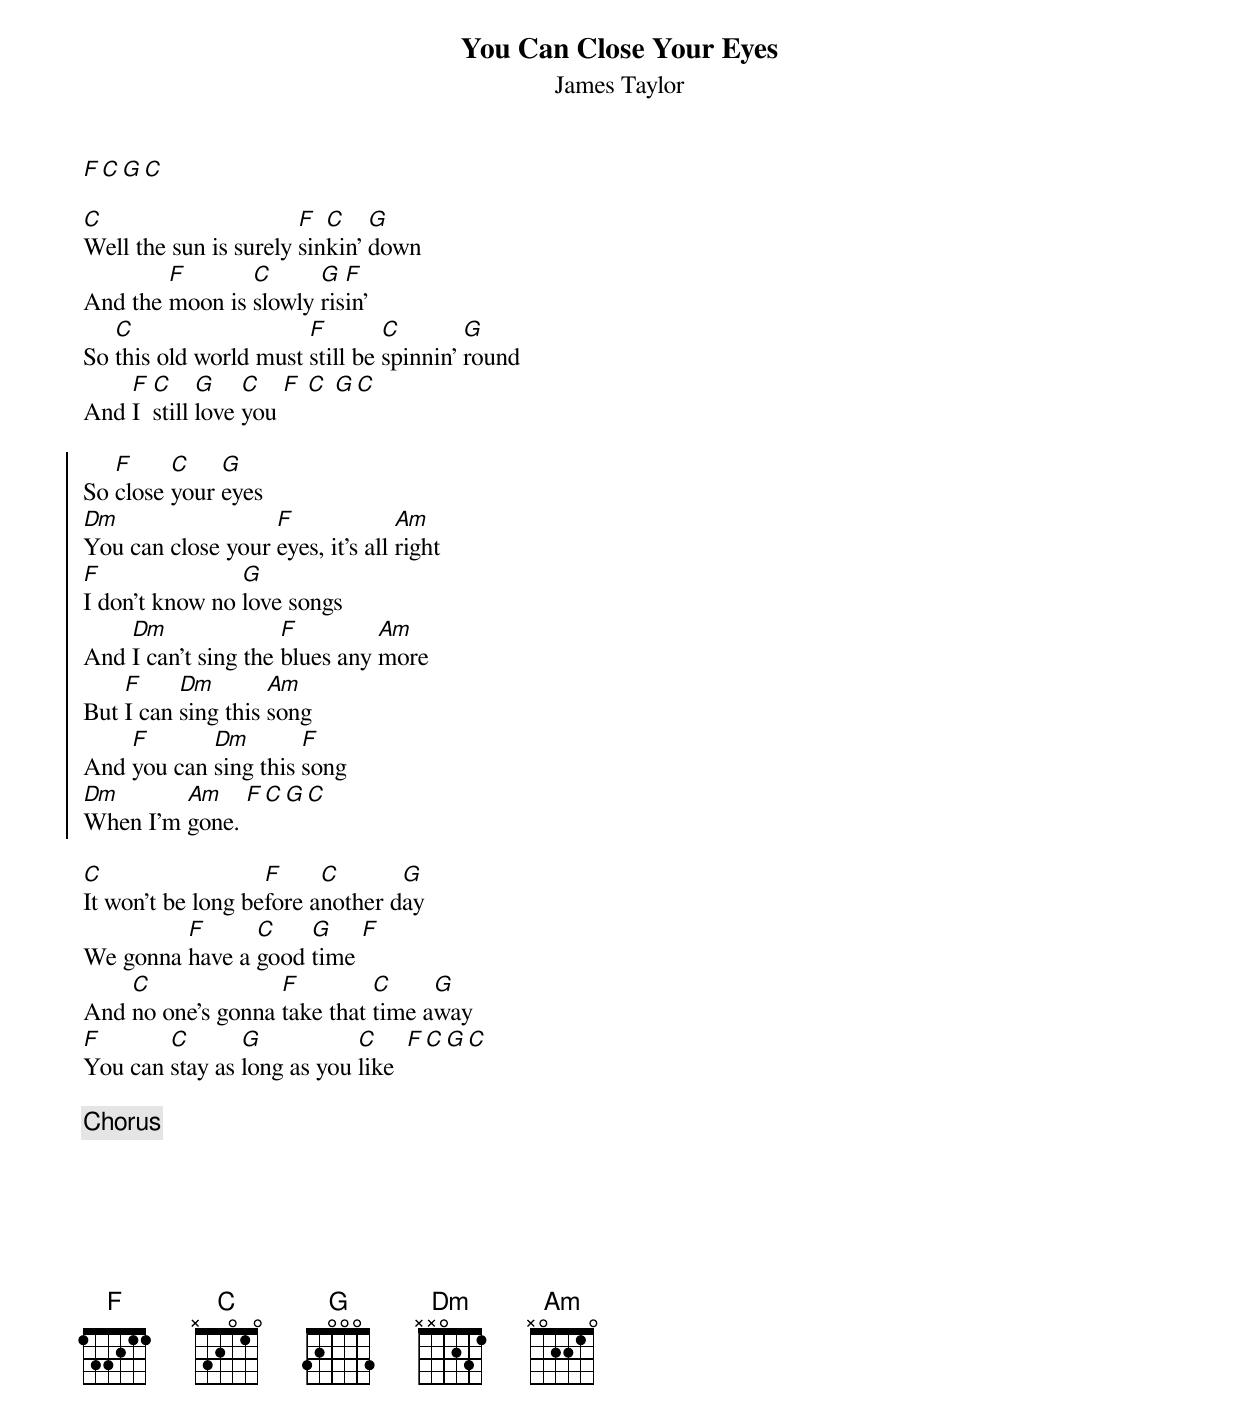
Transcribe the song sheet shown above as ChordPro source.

{t:You Can Close Your Eyes}
{st:James Taylor}
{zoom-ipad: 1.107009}
[F][C][G][C]

[C]Well the sun is surely [F]sin[C]kin' [G]down
And the [F]moon is [C]slowly [G]ris[F]in'
So [C]this old world must [F]still be [C]spinnin' [G]round
And [F]I  [C]still [G]love [C]you [F] [C] [G][C]

{soc:}
So [F]close [C]your [G]eyes
[Dm]You can close your [F]eyes, it's all [Am]right
[F]I don't know no [G]love songs
And [Dm]I can't sing the [F]blues any [Am]more
But [F]I can [Dm]sing this [Am]song
And [F]you can [Dm]sing this [F]song
[Dm]When I'm [Am]gone. [F][C][G][C]
{eoc:}

[C]It won't be long be[F]fore a[C]nother d[G]ay
We gonna [F]have a [C]good [G]time [F]
And [C]no one's gonna [F]take that [C]time a[G]way
[F]You can [C]stay as [G]long as you [C]like  [F][C][G][C]

{c:Chorus}
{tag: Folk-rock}






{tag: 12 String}
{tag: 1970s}
